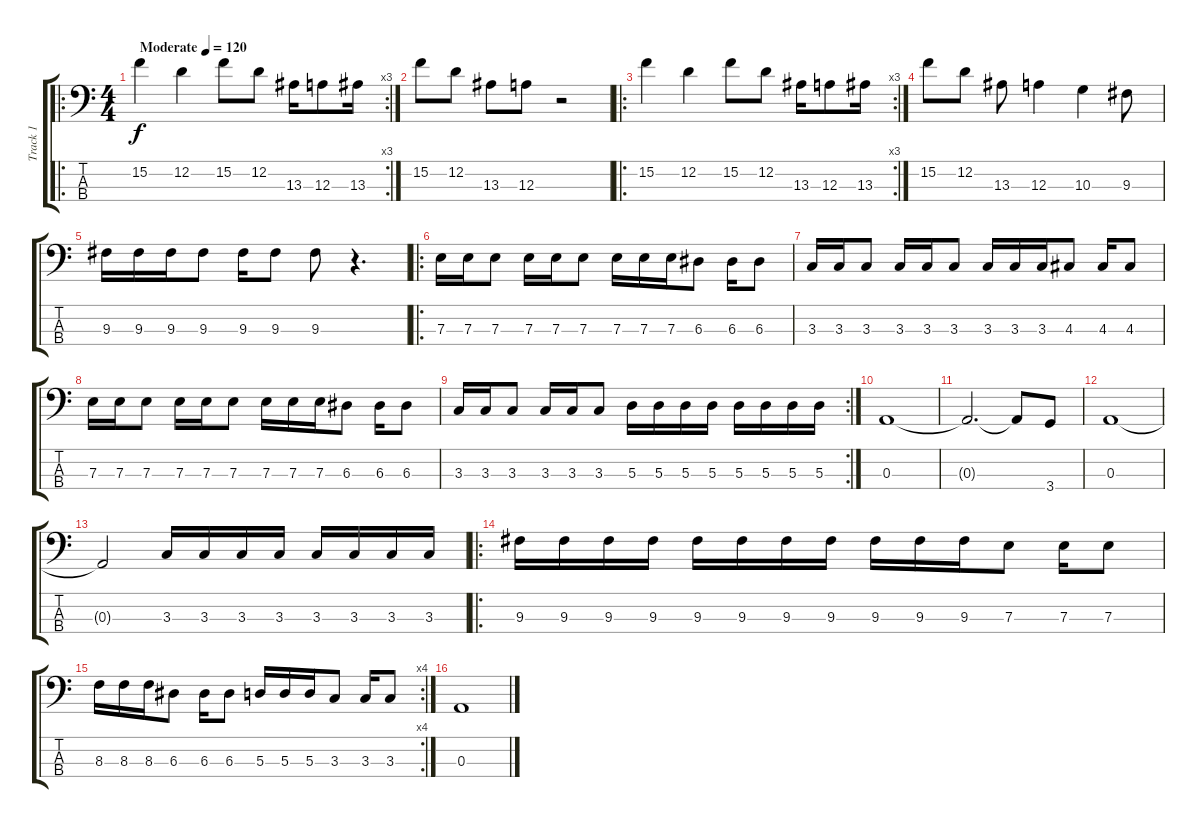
\track ("Track 1" "Track 1") {instrument electricbassfinger}
\staff {score tabs}
\tuning (G2 D2 A1 E1) {hide}
\ro
\rc 3
\ts (4 4)
\tempo (120 "Moderate")
\clef f4
\ks c
15.2.4{dy f instrument electricbassfinger} 12.2.4 15.2.8 12.2.8 13.3.16 12.3.8 13.3.16 |
15.2.8 12.2.8 13.3.8 12.3.8 r.2 |
\ro
\rc 3
15.2.4 12.2.4 15.2.8 12.2.8 13.3.16 12.3.8 13.3.16 |
15.2.8 12.2.8 13.3.8 12.3.4 10.3.4 9.3.8 |
9.3.16 9.3.16 9.3.16 9.3.8 9.3.16 9.3.8 9.3.8 r.4{d} |
\ro
7.3.16 7.3.16 7.3.8 7.3.16 7.3.16 7.3.8 7.3.16 7.3.16 7.3.16 6.3.8 6.3.16 6.3.8 |
3.3.16 3.3.16 3.3.8 3.3.16 3.3.16 3.3.8 3.3.16 3.3.16 3.3.16 4.3.8 4.3.16 4.3.8 |
7.3.16 7.3.16 7.3.8 7.3.16 7.3.16 7.3.8 7.3.16 7.3.16 7.3.16 6.3.8 6.3.16 6.3.8 |
\rc 2
3.3.16 3.3.16 3.3.8 3.3.16 3.3.16 3.3.8 5.3.16 5.3.16 5.3.16 5.3.16 5.3.16 5.3.16 5.3.16 5.3.16 |
0.3.1 |
0.3{t}.2{d} 0.3{t}.8 3.4.8 |
0.3.1 |
0.3{t}.2 3.3.16 3.3.16 3.3.16 3.3.16 3.3.16 3.3.16 3.3.16 3.3.16 |
\ro
9.3.16 9.3.16 9.3.16 9.3.16 9.3.16 9.3.16 9.3.16 9.3.16 9.3.16 9.3.16 9.3.16 7.3.8 7.3.16 7.3.8 |
\rc 4
8.3.16 8.3.16 8.3.16 6.3.8 6.3.16 6.3.8 5.3.16 5.3.16 5.3.16 3.3.8 3.3.16 3.3.8 |
0.3.1
